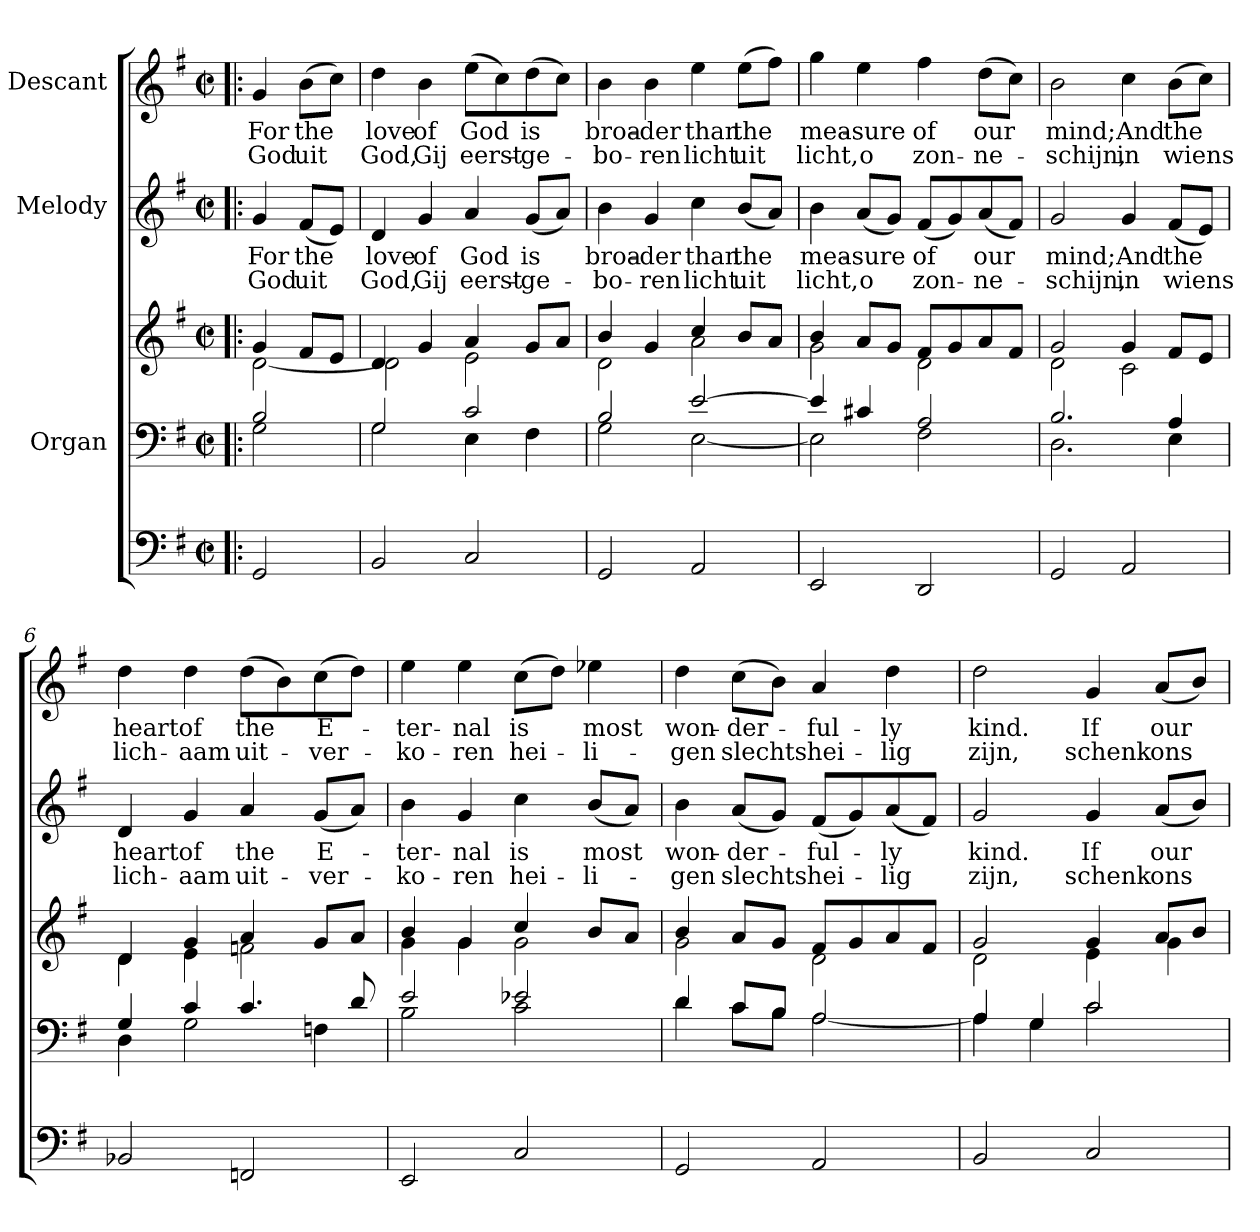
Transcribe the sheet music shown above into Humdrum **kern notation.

**kern	**kern	**kern	**kern	**text	**text	**kern	**text	**text
*part4	*part3	*part3	*part2	*part2	*part2	*part1	*part1	*part1
*staff5	*staff4	*staff3	*staff2	*staff2	*staff2	*staff1	*staff1	*staff1
*	*I"Organ	*	*I"Melody	*	*	*I"Descant	*	*
*clefF4	*clefF4	*clefG2	*clefG2	*	*	*clefG2	*	*
*k[f#]	*k[f#]	*k[f#]	*k[f#]	*	*	*k[f#]	*	*
*G:	*G:	*G:	*G:	*	*	*G:	*	*
*M2/2	*M2/2	*M2/2	*M2/2	*	*	*M2/2	*	*
*met(c|)	*met(c|)	*met(c|)	*met(c|)	*	*	*met(c|)	*	*
=1!|:	=1!|:	=1!|:	=1!|:	=1!|:	=1!|:	=1!|:	=1!|:	=1!|:
*	*^	*^	*	*	*	*	*	*
!	!	!	!	!	!	!LO:LY:a	!LO:LY:a	!	!LO:LY:b	!LO:LY:b
2GG/	2B/	2G\	4g/	[<2d\	4g/	For	God	4g/	For	God
!	!	!	!	!	!	!LO:LY:a	!LO:LY:a	!	!LO:LY:b	!LO:LY:b
.	.	.	8f#/L	.	(<8f#/L	the	uit	(>8b\L	the	uit
.	.	.	8e/J	.	8e/J)	.	.	8cc\J)	.	.
=2	=2	=2	=2	=2	=2	=2	=2	=2	=2	=2
!	!	!	!	!	!	!LO:LY:a	!LO:LY:a	!	!LO:LY:b	!LO:LY:b
2BB/	2G/	2G\	4d/	2d\]	4d/	love	God,	4dd\	love	God,
!	!	!	!	!	!	!LO:LY:a	!LO:LY:a	!	!LO:LY:b	!LO:LY:b
.	.	.	4g/	.	4g/	of	Gij	4b\	of	Gij
!	!	!	!	!	!	!LO:LY:a	!LO:LY:a	!	!LO:LY:b	!LO:LY:b
2C/	2c/	4E\	4a/	2e\	4a/	God	eerst-	(>8ee\L	God	eerst-
.	.	.	.	.	.	.	.	8cc\)	.	.
!	!	!	!	!	!	!LO:LY:a	!LO:LY:a	!	!LO:LY:b	!LO:LY:b
.	.	4F#\	8g/L	.	(<8g/L	is	-ge-	(>8dd\	is	-ge-
.	.	.	8a/J	.	8a/J)	.	.	8cc\J)	.	.
=3	=3	=3	=3	=3	=3	=3	=3	=3	=3	=3
!	!	!	!	!	!	!LO:LY:a	!LO:LY:a	!	!LO:LY:b	!LO:LY:b
2GG/	2B/	2G\	4b/	2d\	4b\	broa-	-bo-	4b\	broa-	-bo-
!	!	!	!	!	!	!LO:LY:a	!LO:LY:a	!	!LO:LY:b	!LO:LY:b
.	.	.	4g/	.	4g/	-der	-ren	4b\	-der	-ren
!	!	!	!	!	!	!LO:LY:a	!LO:LY:a	!	!LO:LY:b	!LO:LY:b
2AA/	[>2e/	[<2E\	4cc/	2a\	4cc\	than	licht	4ee\	than	licht
!	!	!	!	!	!	!LO:LY:a	!LO:LY:a	!	!LO:LY:b	!LO:LY:b
.	.	.	8b/L	.	(<8b/L	the	uit	(>8ee\L	the	uit
.	.	.	8a/J	.	8a/J)	.	.	8ff#\J)	.	.
=4	=4	=4	=4	=4	=4	=4	=4	=4	=4	=4
!	!	!	!	!	!	!LO:LY:a	!LO:LY:a	!	!LO:LY:b	!LO:LY:b
2EE/	4e/]	2E\]	4b/	2g\	4b\	mea-	licht,	4gg\	mea-	licht,
!	!	!	!	!	!	!LO:LY:a	!LO:LY:a	!	!LO:LY:b	!LO:LY:b
.	4c#X/	.	8a/L	.	(<8a/L	-sure	o	4ee\	-sure	o
.	.	.	8g/J	.	8g/J)	.	.	.	.	.
!	!	!	!	!	!	!LO:LY:a	!LO:LY:a	!	!LO:LY:b	!LO:LY:b
2DD/	2A/	2F#\	8f#/L	2d\	(<8f#/L	of	zon-	4ff#\	of	zon-
.	.	.	8g/	.	8g/)	.	.	.	.	.
!	!	!	!	!	!	!LO:LY:a	!LO:LY:a	!	!LO:LY:b	!LO:LY:b
.	.	.	8a/	.	(<8a/	our	-ne-	(>8dd\L	our	-ne-
.	.	.	8f#/J	.	8f#/J)	.	.	8cc\J)	.	.
!!LO:LB:g=z
=5	=5	=5	=5	=5	=5	=5	=5	=5	=5	=5
!	!	!	!	!	!	!LO:LY:a	!LO:LY:a	!	!LO:LY:b	!LO:LY:b
2GG/	2.B/	2.D\	2g/	2d\	2g/	mind;	-schijn,	2b\	mind;	-schijn,
!	!	!	!	!	!	!LO:LY:a	!LO:LY:a	!	!LO:LY:b	!LO:LY:b
2AA/	.	.	4g/	2c\	4g/	And	in	4cc\	And	in
!	!	!	!	!	!	!LO:LY:a	!LO:LY:a	!	!LO:LY:b	!LO:LY:b
.	4A/	4E\	8f#/L	.	(<8f#/L	the	wiens	(>8b\L	the	wiens
.	.	.	8e/J	.	8e/J)	.	.	8cc\J)	.	.
=6	=6	=6	=6	=6	=6	=6	=6	=6	=6	=6
!	!	!	!	!	!	!LO:LY:a	!LO:LY:a	!	!LO:LY:b	!LO:LY:b
2BB-X/	4G/	4D\	4d/	4d\	4d/	heart	lich-	4dd\	heart	lich-
!	!	!	!	!	!	!LO:LY:a	!LO:LY:a	!	!LO:LY:b	!LO:LY:b
.	4c/	2G\	4g/	4e\	4g/	of	-aam	4dd\	of	-aam
!	!	!	!	!	!	!LO:LY:a	!LO:LY:a	!	!LO:LY:b	!LO:LY:b
2FFn/	4.c/	.	4a/	2fn\	4a/	the	uit-	(>8dd\L	the	uit-
.	.	.	.	.	.	.	.	8b\)	.	.
!	!	!	!	!	!	!LO:LY:a	!LO:LY:a	!	!LO:LY:b	!LO:LY:b
.	.	4Fn\	8g/L	.	(<8g/L	E-	-ver-	(>8cc\	E-	-ver-
.	8d/	.	8a/J	.	8a/J)	.	.	8dd\J)	.	.
=7	=7	=7	=7	=7	=7	=7	=7	=7	=7	=7
!	!	!	!	!	!	!LO:LY:a	!LO:LY:a	!	!LO:LY:b	!LO:LY:b
2EE/	2e/	2B\	4b/	4g\	4b\	-ter-	-ko-	4ee\	-ter-	-ko-
!	!	!	!	!	!	!LO:LY:a	!LO:LY:a	!	!LO:LY:b	!LO:LY:b
.	.	.	4g/	4g\	4g/	-nal	-ren	4ee\	-nal	-ren
!	!	!	!	!	!	!LO:LY:a	!LO:LY:a	!	!LO:LY:b	!LO:LY:b
2C/	2e-X/	2c\	4cc/	2g\	4cc\	is	hei-	(>8cc\L	is	hei-
.	.	.	.	.	.	.	.	8dd\J)	.	.
!	!	!	!	!	!	!LO:LY:a	!LO:LY:a	!	!LO:LY:b	!LO:LY:b
.	.	.	8b/L	.	(<8b/L	most	-li-	4ee-X\	most	-li-
.	.	.	8a/J	.	8a/J)	.	.	.	.	.
=8	=8	=8	=8	=8	=8	=8	=8	=8	=8	=8
!	!	!	!	!	!	!LO:LY:a	!LO:LY:a	!	!LO:LY:b	!LO:LY:b
2GG/	4d/	4d\	4b/	2g\	4b\	won-	-gen	4dd\	won-	-gen
!	!	!	!	!	!	!LO:LY:a	!LO:LY:a	!	!LO:LY:b	!LO:LY:b
.	8c/L	8c\L	8a/L	.	(<8a/L	-der-	slechts	(>8cc\L	-der-	slechts
.	8B/J	8B\J	8g/J	.	8g/J)	.	.	8b\J)	.	.
!	!	!	!	!	!	!LO:LY:a	!LO:LY:a	!	!LO:LY:b	!LO:LY:b
2AA/	2A/	[>2A\	8f#/L	2d\	(<8f#/L	-ful-	hei-	4a/	-ful-	hei-
.	.	.	8g/	.	8g/)	.	.	.	.	.
!	!	!	!	!	!	!LO:LY:a	!LO:LY:a	!	!LO:LY:b	!LO:LY:b
.	.	.	8a/	.	(<8a/	-ly	-lig	4dd\	-ly	-lig
.	.	.	8f#/J	.	8f#/J)	.	.	.	.	.
!!LO:PB:g=z
=9	=9	=9	=9	=9	=9	=9	=9	=9	=9	=9
!	!	!	!	!	!	!LO:LY:a	!LO:LY:a	!	!LO:LY:b	!LO:LY:b
2BB/	4A/	4A\]	2g/	2d\	2g/	kind.	zijn,	2dd\	kind.	zijn,
.	4G/	4G\	.	.	.	.	.	.	.	.
!	!	!	!	!	!	!LO:LY:a	!LO:LY:a	!	!LO:LY:b	!LO:LY:b
2C/	2c/	2c\	4g/	4e\	4g/	If	schenk	4g/	If	schenk
!	!	!	!	!	!	!LO:LY:a	!LO:LY:a	!	!LO:LY:b	!LO:LY:b
.	.	.	8a/L	4g\	(<8a/L	our	ons	(<8a/L	our	ons
.	.	.	8b/J	.	8b/J)	.	.	8b/J)	.	.
*	*v	*v	*	*	*	*	*	*	*	*
*	*	*v	*v	*	*	*	*	*	*
=	=	=	=	=	=	=	=	=
*-	*-	*-	*-	*-	*-	*-	*-	*-
